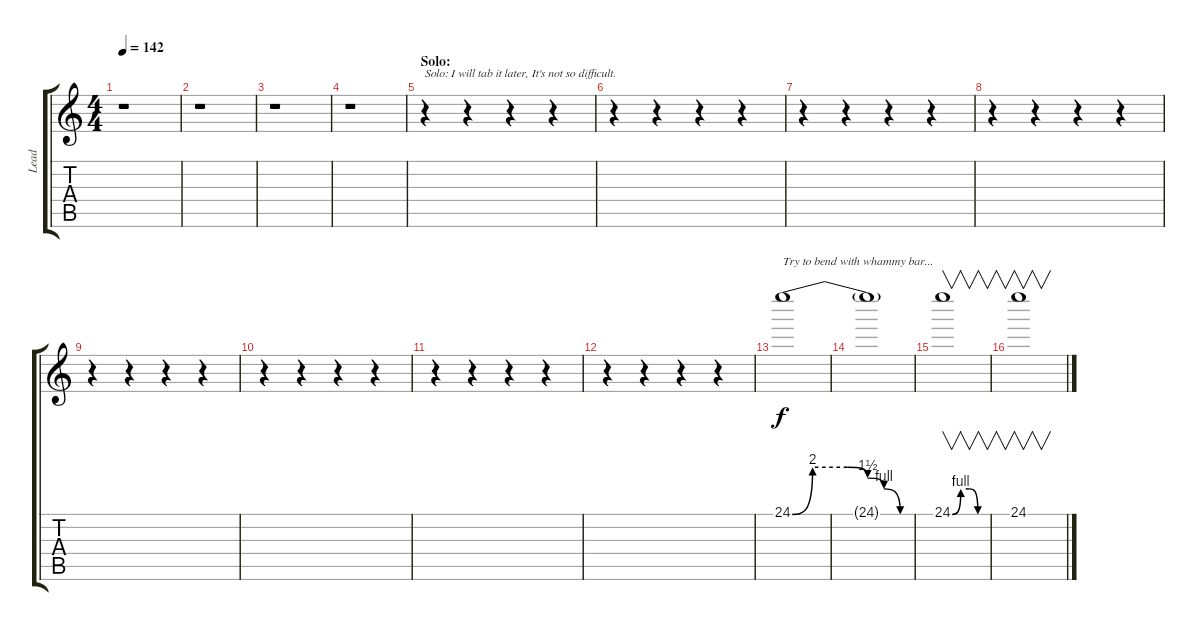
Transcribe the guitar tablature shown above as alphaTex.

\track ("Lead" "Lead") {instrument distortionguitar}
\staff {score tabs}
\tuning (E4 B3 G3 D3 A2 E2) {hide}
\ts (4 4)
\tempo 142
\clef g2
\ks c
r.1{dy f} |
r.1 |
r.1 |
r.1 |
\section ("" "Solo:")
r.4{txt "Solo: I will tab it later, It's not so difficult."} r.4 r.4 r.4 |
r.4 r.4 r.4 r.4 |
r.4 r.4 r.4 r.4 |
r.4 r.4 r.4 r.4 |
r.4 r.4 r.4 r.4 |
r.4 r.4 r.4 r.4 |
r.4 r.4 r.4 r.4 |
r.4 r.4 r.4 r.4 |
24.1{be (custom 0 0 10 8 27 8 37 6 45 4 53 0 60 0)}.1{txt "Try to bend with whammy bar..."} |
24.1{t}.1 |
24.1{be (custom 0 0 15 4 30 4 45 0 60 0)}.1{v} |
24.1.1{v}
